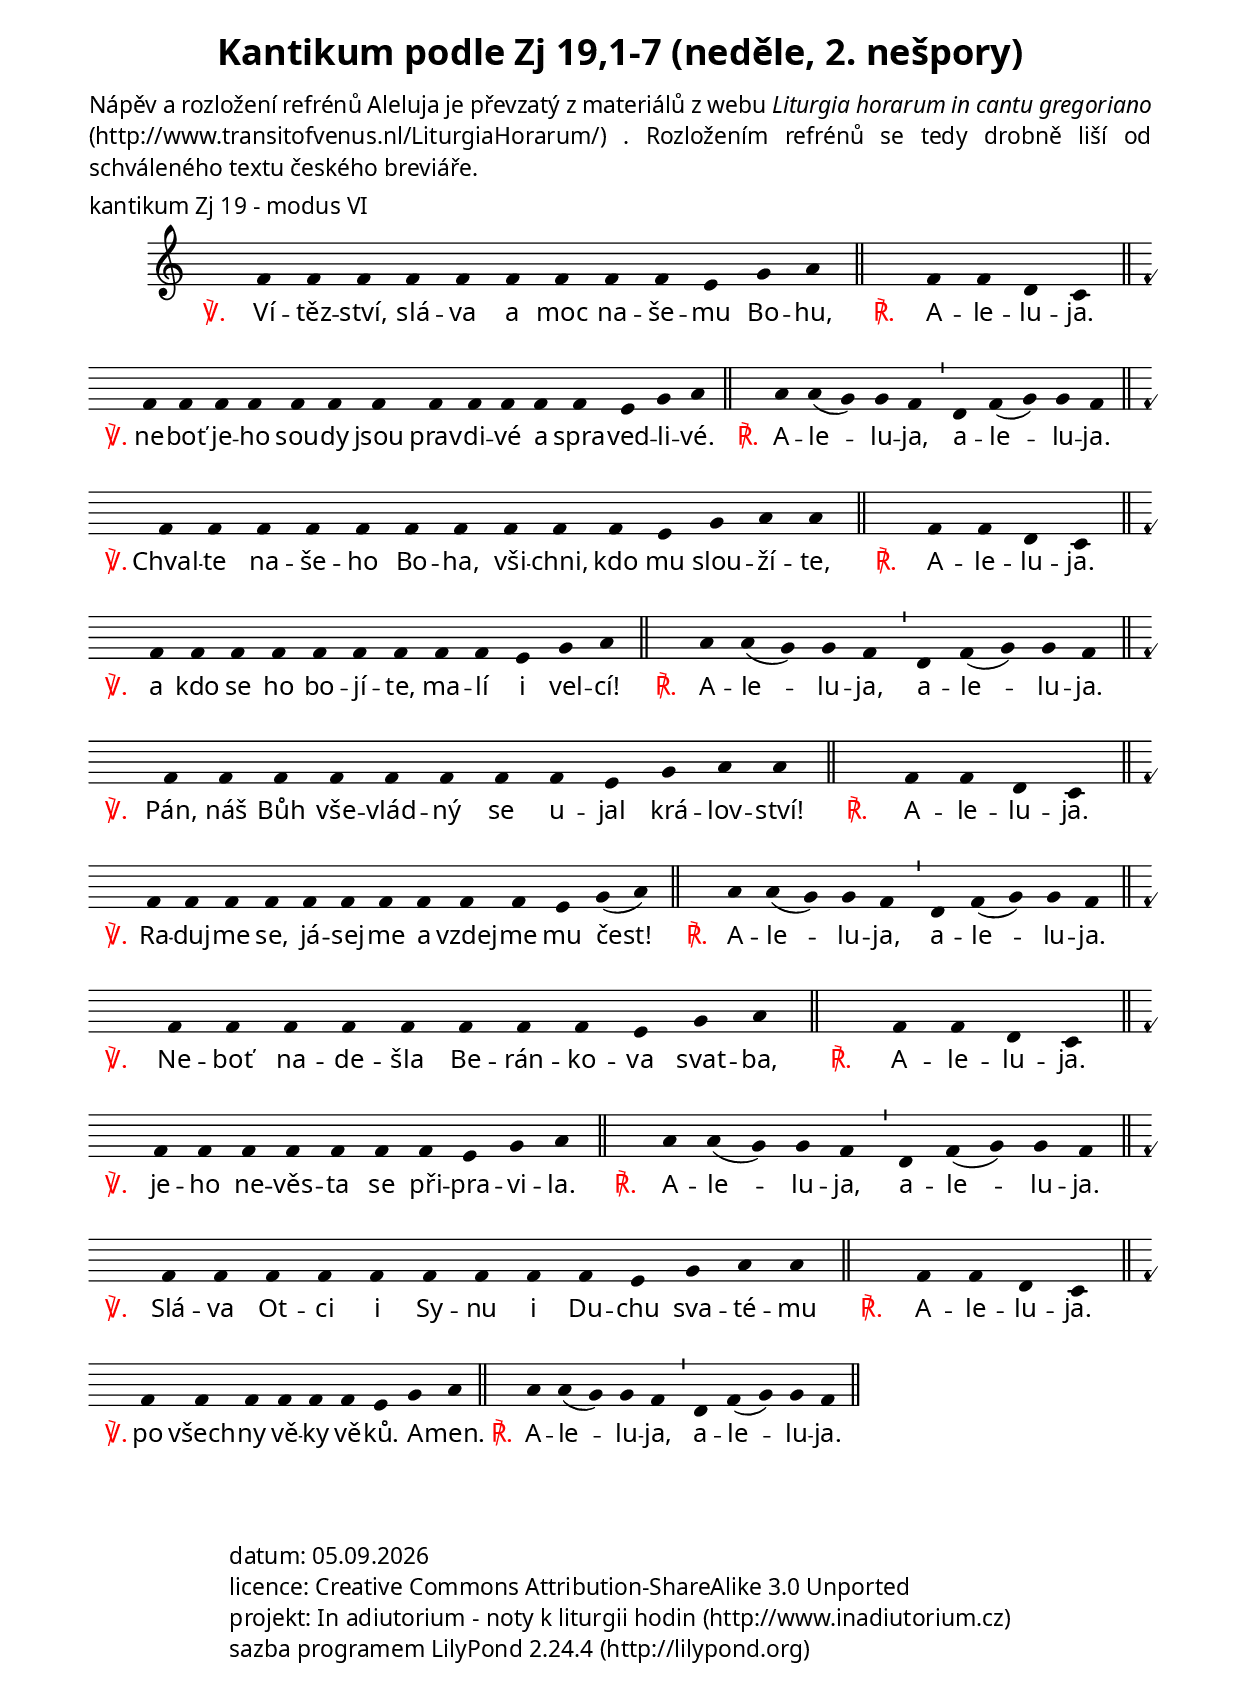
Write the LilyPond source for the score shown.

\version "2.19.80"

\header {
  title = "Kantikum podle Zj 19,1-7 (neděle, 2. nešpory)"
}

\include "spolecne.ly"

\markup {
  \justify {
Nápěv a rozložení refrénů Aleluja je převzatý z materiálů z webu
\with-url "http://www.transitofvenus.nl/LiturgiaHorarum/" {
\italic {Liturgia horarum in cantu gregoriano} (http://www.transitofvenus.nl/LiturgiaHorarum/)
  } . Rozložením refrénů se tedy drobně liší od schváleného textu českého breviáře.
}
}

% melodie aleluja
mal = { \barFinalis \neviditelna f f f d c \barFinalis \break }
malal = { \barFinalis \neviditelna a a a( g) g f \barMin d f( g) g f \barFinalis \break }
% text aleluja
al = \lyricmode { \Response A -- le -- lu -- ja. }
alal = \lyricmode { \Response A -- le -- lu -- ja, a -- le -- lu -- ja. }

\score {
  \relative c'  {
    \choralniRezim
    % Vitezstvi..
    \neviditelna f
    f f f f f f f f f e g a
    \mal
    \neviditelna f
    f f f f f f f f f f f f e g a
    \malal

    % Chvalte...
    \neviditelna f
    f f f f f f f f f f e g a a
    \mal
    \neviditelna f
    f f f f f f f f f e g a
    \malal

    % Pan, nas...
    \neviditelna f
    f f f f f f f f e g a a
    \mal
    \neviditelna f
    f f f f f f f f f f e g( a)
    \malal

    % Nebot...
    \neviditelna f
    f f f f f f f f e g a
    \mal
    \neviditelna f
    f f f f f f f e g a
    \malal

    % Slava...
    \neviditelna f
    f f f f f f f f f e g a a
    \mal
    \neviditelna f
    f f f f f f e g a
    \malal
  }
  \addlyrics {
    \Verse Ví -- těz -- ství, slá -- va a moc na -- še -- mu Bo -- hu,
    \al
    \Verse ne -- boť je -- ho sou -- dy jsou prav -- di -- vé a spra -- ved -- li -- vé.
    \alal

    \Verse Chval -- te na -- še -- ho Bo -- ha, vši -- chni, kdo mu slou -- ží -- te,
    \al
    \Verse a kdo se ho bo -- jí -- te, ma -- lí i vel -- cí!
    \alal

    \Verse Pán, náš Bůh vše -- vlád -- ný se u -- jal krá -- lov -- ství!
    \al
    \Verse Ra -- duj -- me se, já -- sej -- me a vzdej -- me mu čest!
    \alal

    \Verse Ne -- boť na -- de -- šla Be -- rán -- ko -- va svat -- ba,
    \al
    \Verse je -- ho ne -- věs -- ta se při -- pra -- vi -- la.
    \alal

    \Verse Slá -- va Ot -- ci i Sy -- nu i Du -- chu sva -- té -- mu
    \al
    \Verse po všech -- ny vě -- ky vě -- ků. A -- men.
    \alal
  }
  \header {
    piece = "kantikum Zj 19 - modus VI"
    id = "vi"
  }
}